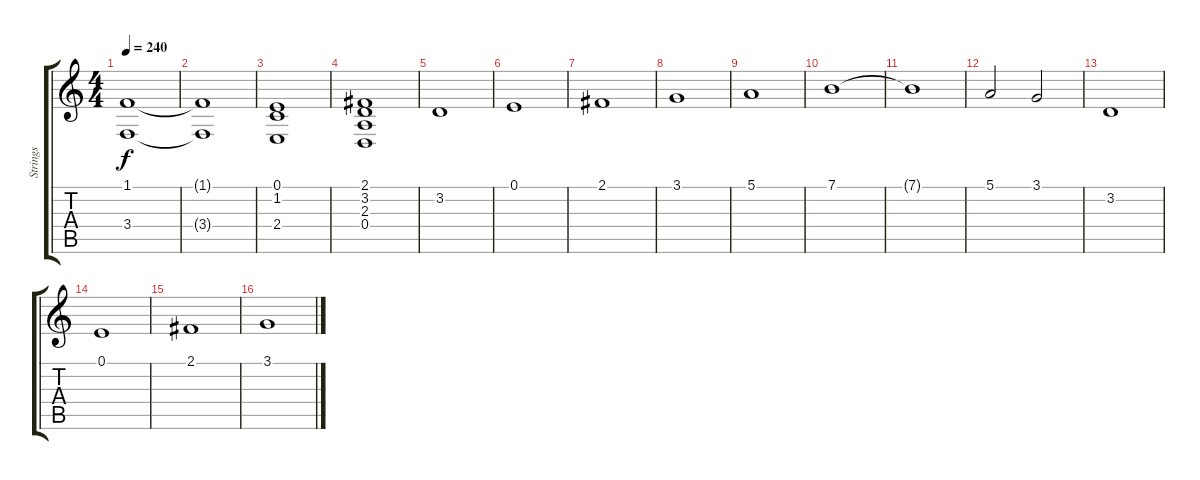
\track ("Strings" "Strings") {instrument stringensemble1}
\staff {score tabs}
\tuning (E4 B3 G3 D3 A2 E2) {hide}
\ts (4 4)
\tempo 240
\clef g2
\ks c
(1.1 3.4).1{dy f} |
(1.1{t} 3.4{t}).1 |
(0.1 1.2 2.4).1 |
(2.1 3.2 2.3 0.4).1 |
3.2.1 |
0.1.1 |
2.1.1 |
3.1.1 |
5.1.1 |
7.1.1 |
7.1{t}.1 |
5.1.2 3.1.2 |
3.2.1 |
0.1.1 |
2.1.1 |
3.1.1
